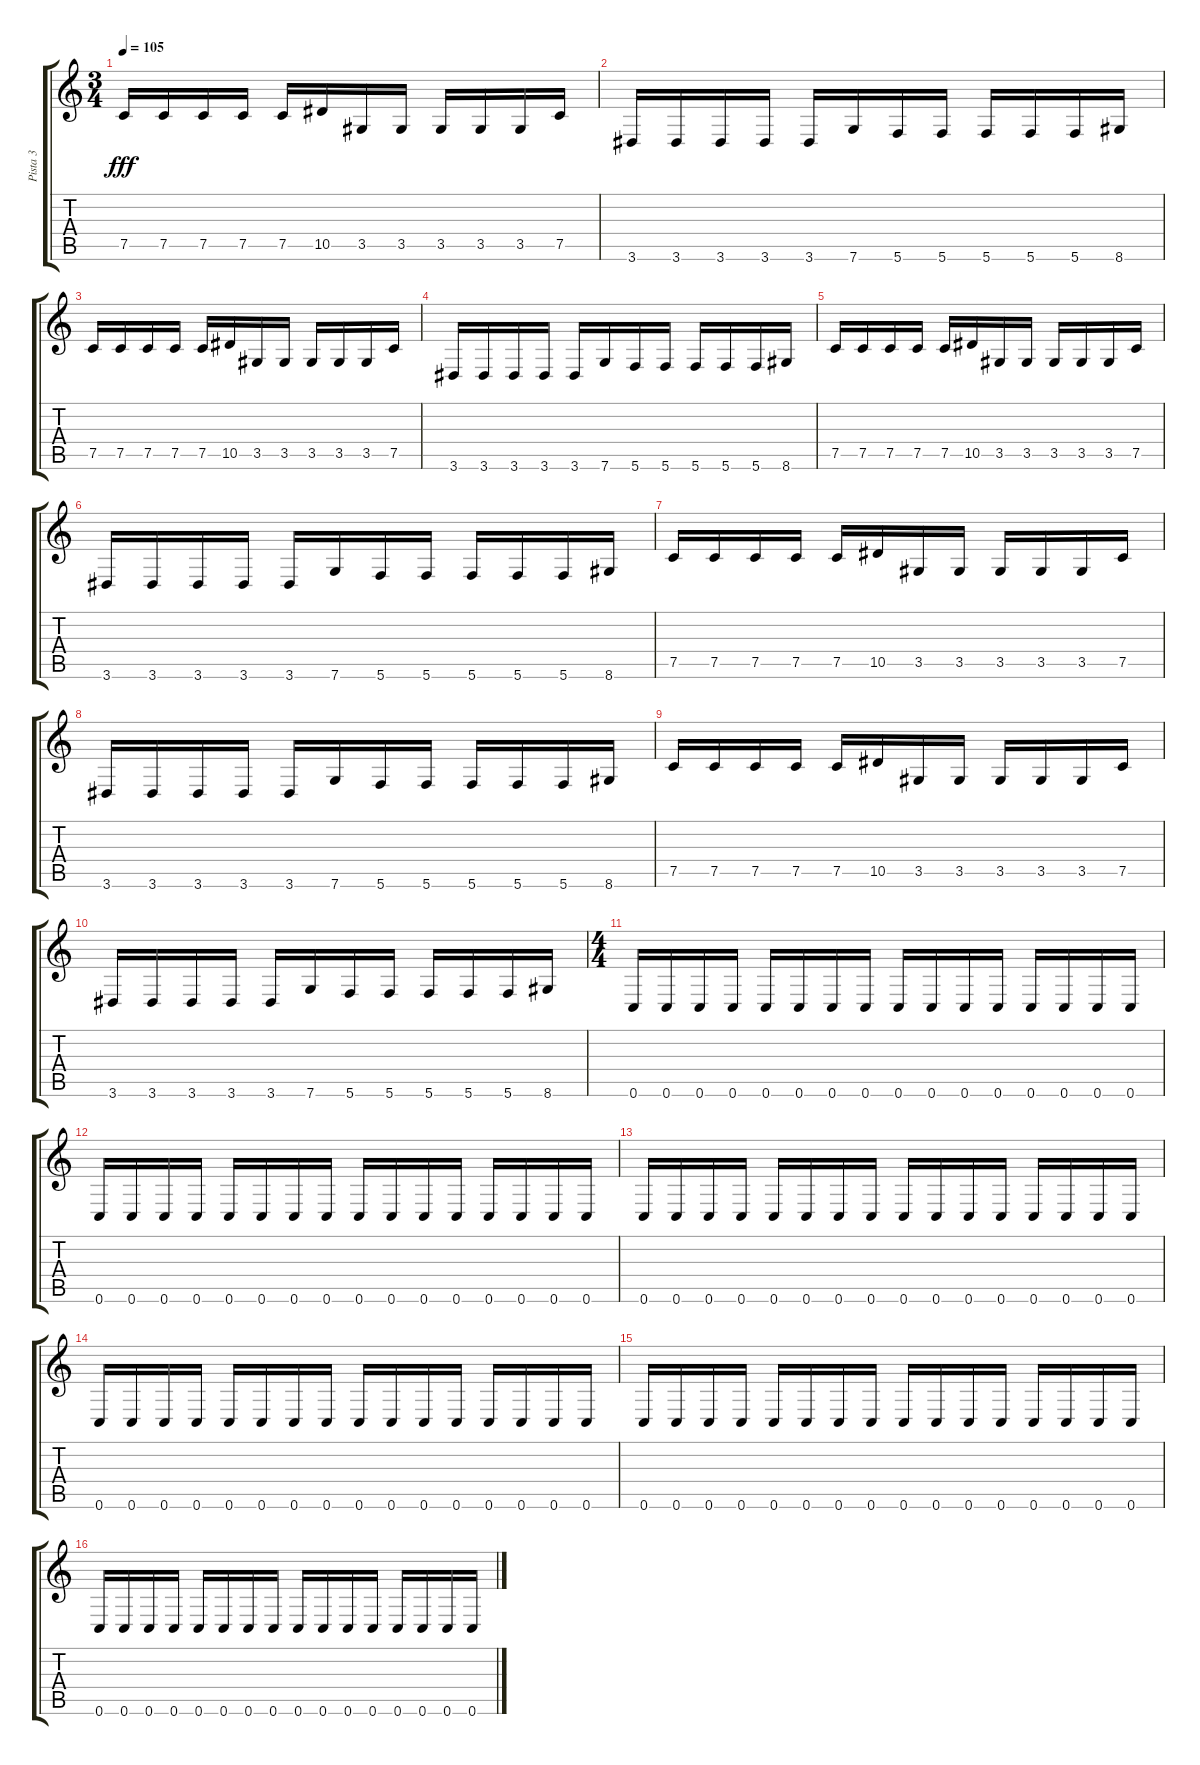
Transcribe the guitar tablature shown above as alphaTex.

\track ("Pista 3" "Pista 3") {instrument electricbassfinger}
\staff {score tabs}
\tuning (C4 G3 Eb3 Bb2 F2 C2) {hide}
\ts (3 4)
\tempo 105
\clef g2
\ks c
7.5.16{dy fff} 7.5.16 7.5.16 7.5.16 7.5.16 10.5.16 3.5.16 3.5.16 3.5.16 3.5.16 3.5.16 7.5.16 |
3.6.16 3.6.16 3.6.16 3.6.16 3.6.16 7.6.16 5.6.16 5.6.16 5.6.16 5.6.16 5.6.16 8.6.16 |
7.5.16 7.5.16 7.5.16 7.5.16 7.5.16 10.5.16 3.5.16 3.5.16 3.5.16 3.5.16 3.5.16 7.5.16 |
3.6.16 3.6.16 3.6.16 3.6.16 3.6.16 7.6.16 5.6.16 5.6.16 5.6.16 5.6.16 5.6.16 8.6.16 |
7.5.16 7.5.16 7.5.16 7.5.16 7.5.16 10.5.16 3.5.16 3.5.16 3.5.16 3.5.16 3.5.16 7.5.16 |
3.6.16 3.6.16 3.6.16 3.6.16 3.6.16 7.6.16 5.6.16 5.6.16 5.6.16 5.6.16 5.6.16 8.6.16 |
7.5.16 7.5.16 7.5.16 7.5.16 7.5.16 10.5.16 3.5.16 3.5.16 3.5.16 3.5.16 3.5.16 7.5.16 |
3.6.16 3.6.16 3.6.16 3.6.16 3.6.16 7.6.16 5.6.16 5.6.16 5.6.16 5.6.16 5.6.16 8.6.16 |
7.5.16 7.5.16 7.5.16 7.5.16 7.5.16 10.5.16 3.5.16 3.5.16 3.5.16 3.5.16 3.5.16 7.5.16 |
3.6.16 3.6.16 3.6.16 3.6.16 3.6.16 7.6.16 5.6.16 5.6.16 5.6.16 5.6.16 5.6.16 8.6.16 |
\ts (4 4)
0.6.16 0.6.16 0.6.16 0.6.16 0.6.16 0.6.16 0.6.16 0.6.16 0.6.16 0.6.16 0.6.16 0.6.16 0.6.16 0.6.16 0.6.16 0.6.16 |
0.6.16 0.6.16 0.6.16 0.6.16 0.6.16 0.6.16 0.6.16 0.6.16 0.6.16 0.6.16 0.6.16 0.6.16 0.6.16 0.6.16 0.6.16 0.6.16 |
0.6.16 0.6.16 0.6.16 0.6.16 0.6.16 0.6.16 0.6.16 0.6.16 0.6.16 0.6.16 0.6.16 0.6.16 0.6.16 0.6.16 0.6.16 0.6.16 |
0.6.16 0.6.16 0.6.16 0.6.16 0.6.16 0.6.16 0.6.16 0.6.16 0.6.16 0.6.16 0.6.16 0.6.16 0.6.16 0.6.16 0.6.16 0.6.16 |
0.6.16 0.6.16 0.6.16 0.6.16 0.6.16 0.6.16 0.6.16 0.6.16 0.6.16 0.6.16 0.6.16 0.6.16 0.6.16 0.6.16 0.6.16 0.6.16 |
0.6.16 0.6.16 0.6.16 0.6.16 0.6.16 0.6.16 0.6.16 0.6.16 0.6.16 0.6.16 0.6.16 0.6.16 0.6.16 0.6.16 0.6.16 0.6.16
